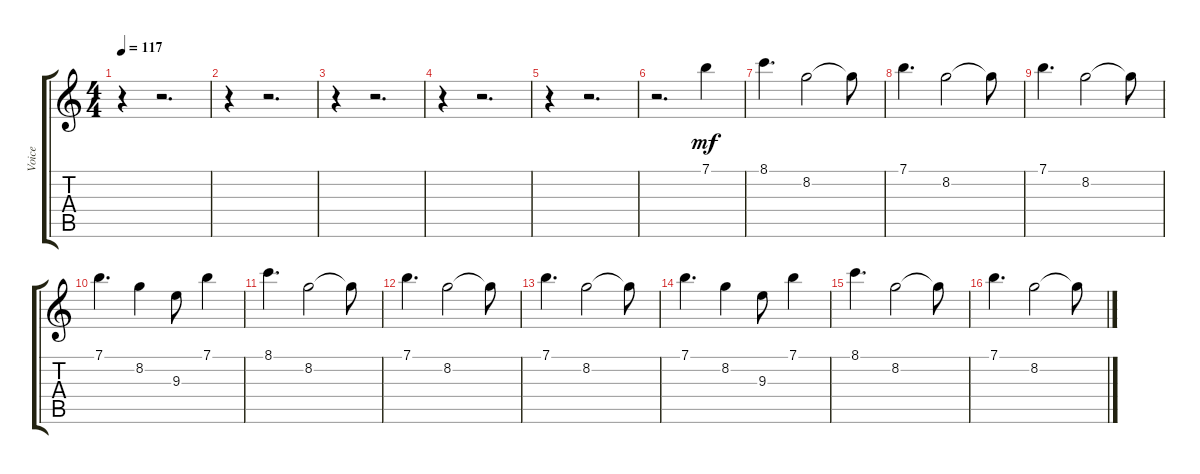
\track ("Voice" "Voice") {instrument acousticguitarsteel}
\staff {score tabs}
\tuning (E4 B3 G3 D3 A2 E2) {hide}
\ts (4 4)
\tempo 117
\clef g2
\ks c
r.4{dy mf} r.2{d} |
r.4 r.2{d} |
r.4 r.2{d} |
r.4 r.2{d} |
r.4 r.2{d} |
r.2{d} 7.1.4 |
8.1.4{d} 8.2.2 8.2{t}.8 |
7.1.4{d} 8.2.2 8.2{t}.8 |
7.1.4{d} 8.2.2 8.2{t}.8 |
7.1.4{d} 8.2.4 9.3.8 7.1.4 |
8.1.4{d} 8.2.2 8.2{t}.8 |
7.1.4{d} 8.2.2 8.2{t}.8 |
7.1.4{d} 8.2.2 8.2{t}.8 |
7.1.4{d} 8.2.4 9.3.8 7.1.4 |
8.1.4{d} 8.2.2 8.2{t}.8 |
7.1.4{d} 8.2.2 8.2{t}.8
